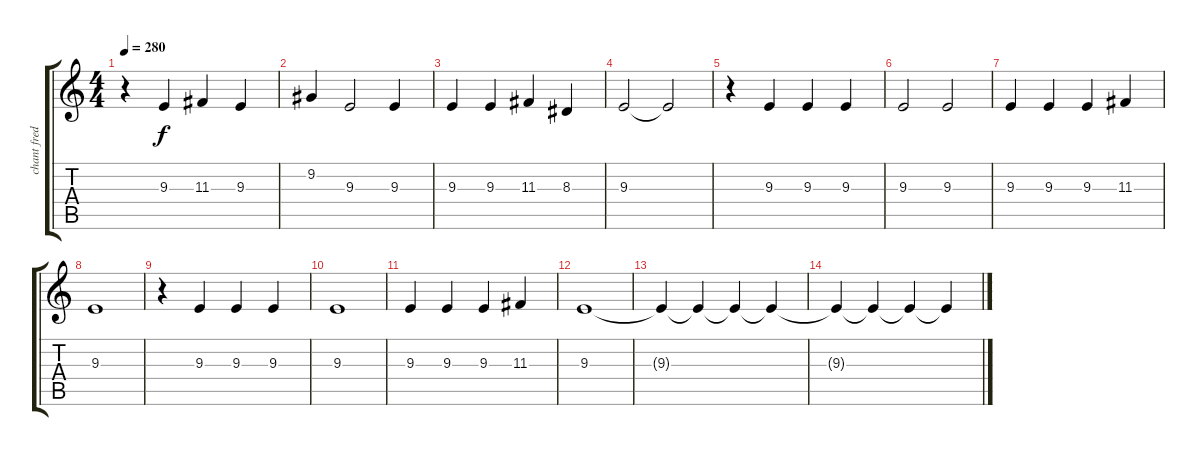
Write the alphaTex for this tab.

\track ("chant fred" "chant fred") {instrument lead6voice}
\staff {score tabs}
\tuning (E4 B3 G3 D3 A2 E2) {hide}
\ts (4 4)
\tempo 280
\clef g2
\ks c
r.4{dy f} 9.3.4 11.3.4 9.3.4 |
9.2.4 9.3.2 9.3.4 |
9.3.4 9.3.4 11.3.4 8.3.4 |
9.3.2 9.3{t}.2 |
r.4 9.3.4 9.3.4 9.3.4 |
9.3.2 9.3.2 |
9.3.4 9.3.4 9.3.4 11.3.4 |
9.3.1 |
r.4 9.3.4 9.3.4 9.3.4 |
9.3.1 |
9.3.4 9.3.4 9.3.4 11.3.4 |
9.3.1 |
9.3{t}.4 9.3{t}.4 9.3{t}.4 9.3{t}.4 |
9.3{t}.4 9.3{t}.4 9.3{t}.4 9.3{t}.4
